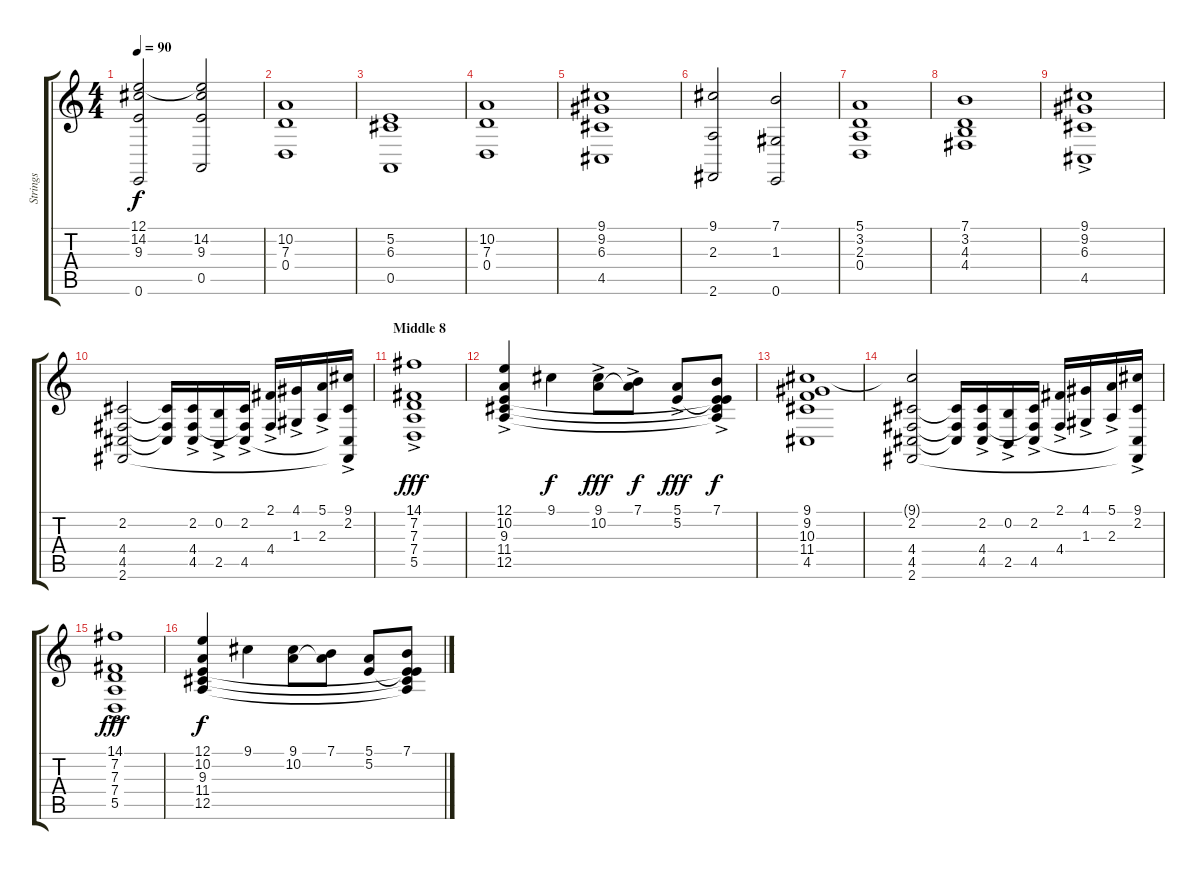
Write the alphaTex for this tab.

\track ("Strings" "Strings") {instrument tremolostrings}
\staff {score tabs}
\tuning (E4 B3 G3 D3 A2 E2) {hide}
\ts (4 4)
\tempo 90
\clef g2
\ks c
(12.1 14.2 9.3 0.6).2{dy f} (12.1{t} 14.2 9.3 0.5).2 |
(10.2 7.3 0.4).1 |
(5.2 6.3 0.5).1 |
(10.2 7.3 0.4).1 |
(9.1 9.2 6.3 4.5).1 |
(9.1 2.3 2.6).2 (7.1 1.3 0.6).2 |
(5.1 3.2 2.3 0.4).1 |
(7.1 3.2 4.3 4.4).1 |
(9.1{ac} 9.2 6.3 4.5).1 |
(2.2 4.4 4.5 2.6).2 (2.2{t} 4.4{t} 4.5{t}).16 (2.2{ac} 4.4{ac} 4.5).16 (0.2{ac} 2.5).16 (2.2{ac} 4.4{t} 4.5).16 (2.1{ac} 4.4).16 (4.1{ac} 1.3).16 (5.1{ac} 2.3).16 (9.1{ac} 2.2 4.5{t} 2.6{t}).16 |
\section ("" "Middle 8")
(14.1{ac} 7.2 7.3 7.4{ac} 5.5{ac}).1{dy fff} |
(12.1 10.2 9.3 11.4{ac} 12.5{ac}).4 9.1.4{dy f} (9.1{ac} 10.2{ac}).8{dy fff} (7.1{ac} 10.2{t}).8{dy f} (5.1{ac} 5.2{ac}).8{dy fff} (7.1{ac} 5.2{t} 9.3{t} 11.4{t} 12.5{t}).8{dy f} |
(9.1 9.2 10.3 11.4 4.5).1 |
(9.1{t} 2.2 4.4 4.5 2.6).2 (2.2{t} 4.4{t} 4.5{t}).16 (2.2{ac} 4.4{ac} 4.5).16 (0.2{ac} 2.5).16 (2.2{ac} 4.4{t} 4.5).16 (2.1{ac} 4.4).16 (4.1{ac} 1.3).16 (5.1{ac} 2.3).16 (9.1{ac} 2.2 4.5{t} 2.6{t}).16 |
(14.1{ac} 7.2 7.3 7.4{ac} 5.5{ac}).1{dy fff} |
(12.1 10.2 9.3 11.4 12.5).4{dy f} 9.1.4 (9.1 10.2).8 (7.1 10.2{t}).8 (5.1 5.2).8 (7.1 5.2{t} 9.3{t} 11.4{t} 12.5{t}).8
